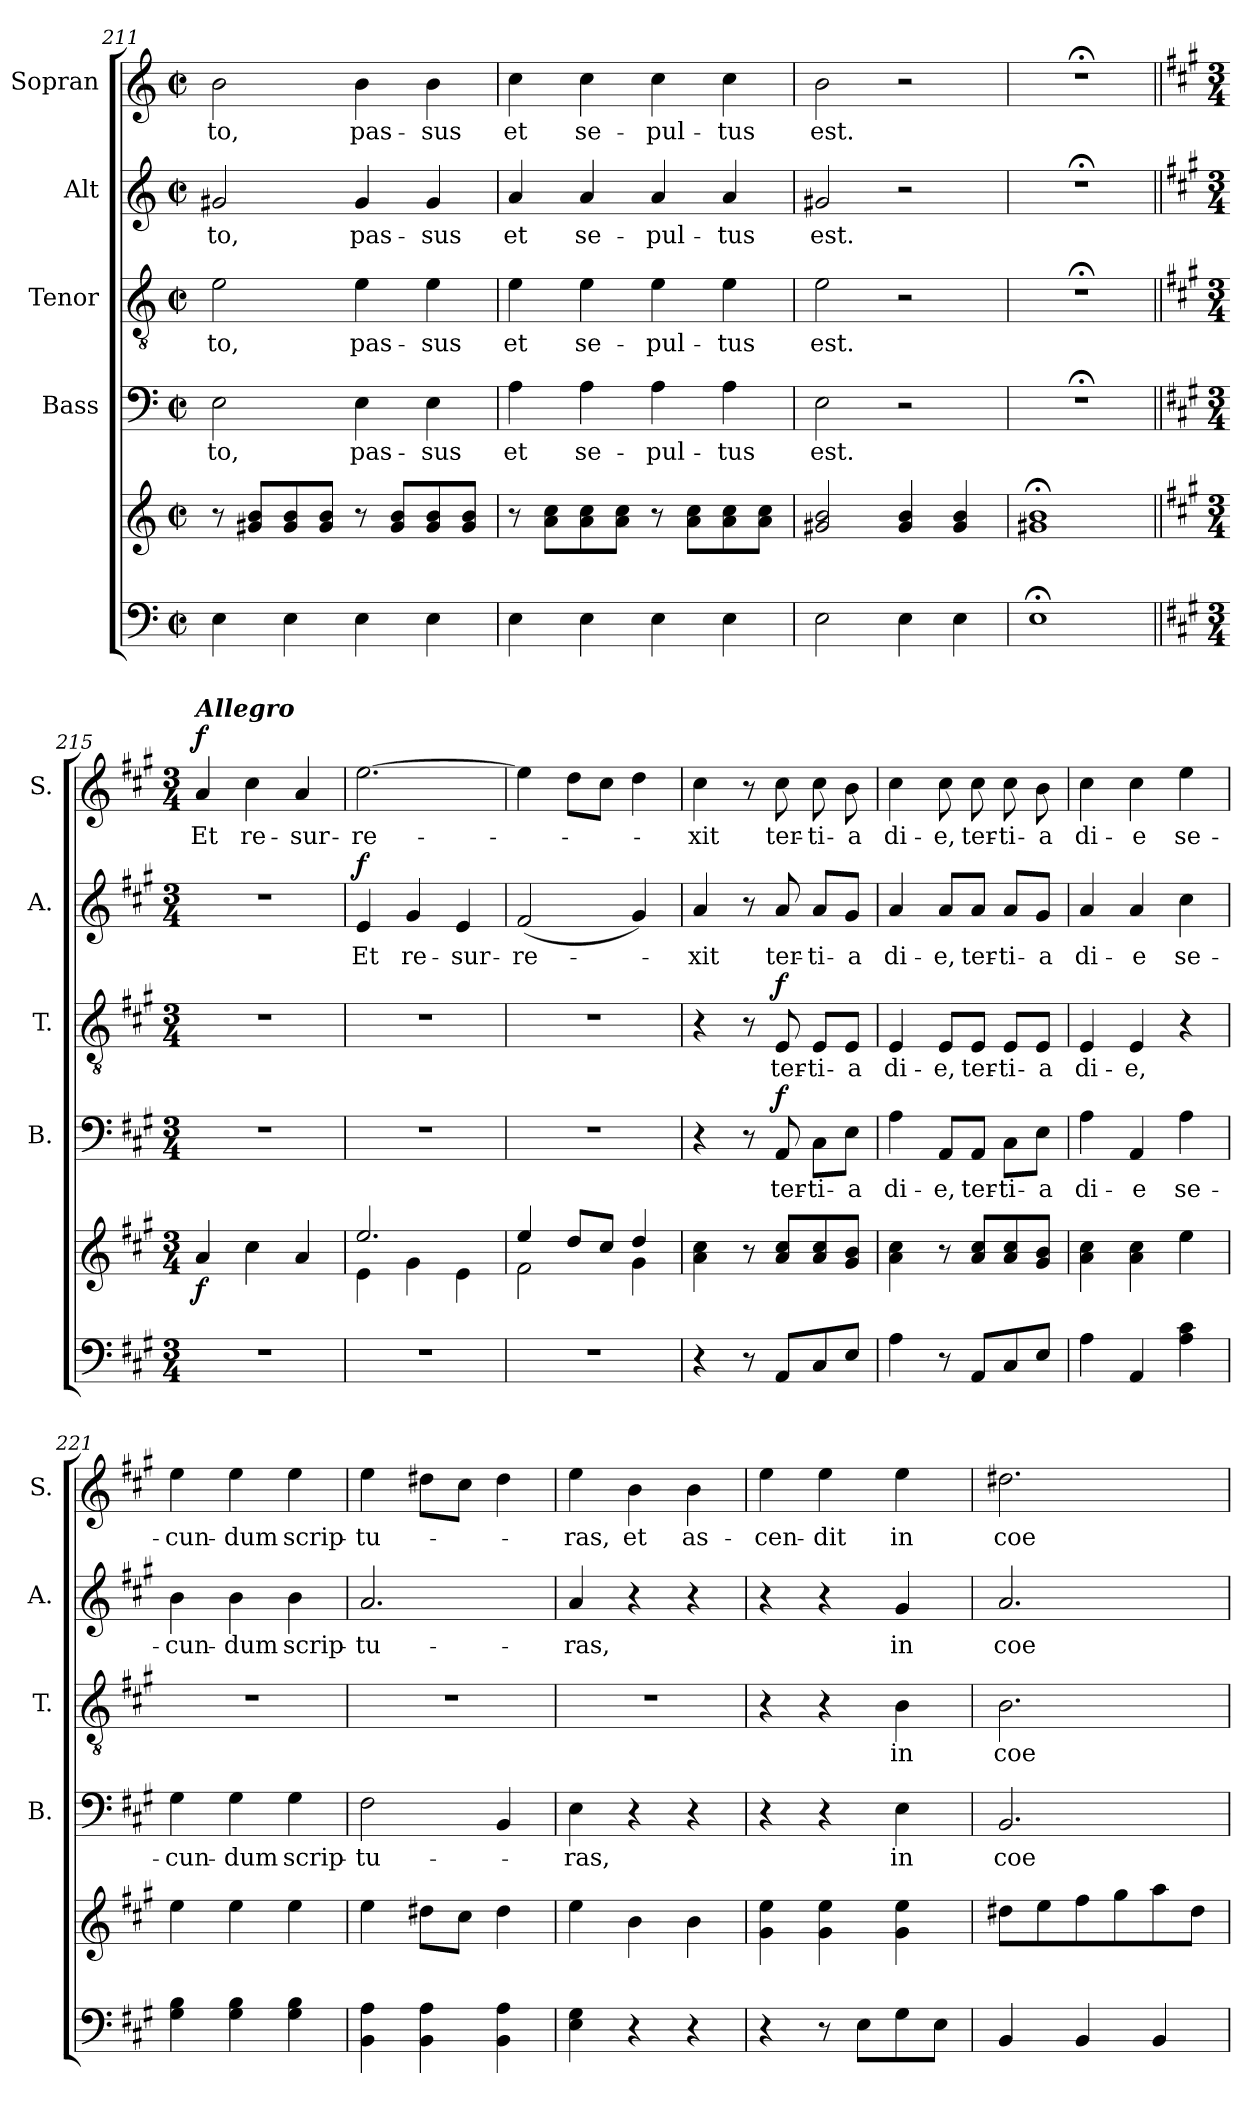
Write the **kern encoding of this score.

**kern	**kern	**dynam	**kern	**text	**dynam	**kern	**text	**dynam	**kern	**text	**dynam	**kern	**text	**dynam
*part5	*part5	*part5	*part4	*part4	*part4	*part3	*part3	*part3	*part2	*part2	*part2	*part1	*part1	*part1
*staff6	*staff5	*staff5/6	*staff4	*staff4	*staff4	*staff3	*staff3	*staff3	*staff2	*staff2	*staff2	*staff1	*staff1	*staff1
*	*	*	*I"Bass	*	*	*I"Tenor	*	*	*I"Alt	*	*	*I"Sopran	*	*
*	*	*	*I'B.	*	*	*I'T.	*	*	*I'A.	*	*	*I'S.	*	*
*clefF4	*clefG2	*	*clefF4	*	*	*clefGv2	*	*	*clefG2	*	*	*clefG2	*	*
*k[]	*k[]	*	*k[]	*	*	*k[]	*	*	*k[]	*	*	*k[]	*	*
*C:	*C:	*	*C:	*	*	*C:	*	*	*C:	*	*	*C:	*	*
*M2/2	*M2/2	*	*M2/2	*	*	*M2/2	*	*	*M2/2	*	*	*M2/2	*	*
*met(c|)	*met(c|)	*	*met(c|)	*	*	*met(c|)	*	*	*met(c|)	*	*	*met(c|)	*	*
=211	=211	=211	=211	=211	=211	=211	=211	=211	=211	=211	=211	=211	=211	=211
!	!	!	!	!LO:LY:b	!	!	!LO:LY:b	!	!	!LO:LY:b	!	!	!LO:LY:b	!
4E\	8r	.	2E\	-to,	.	2e\	-to,	.	2g#X/	-to,	.	2b\	-to,	.
.	8g#X/ 8b/L	.	.	.	.	.	.	.	.	.	.	.	.	.
4E\	8g#/ 8b/	.	.	.	.	.	.	.	.	.	.	.	.	.
.	8g#/ 8b/J	.	.	.	.	.	.	.	.	.	.	.	.	.
!	!	!	!	!LO:LY:b	!	!	!LO:LY:b	!	!	!LO:LY:b	!	!	!LO:LY:b	!
4E\	8r	.	4E\	pas-	.	4e\	pas-	.	4g#/	pas-	.	4b\	pas-	.
.	8g#/ 8b/L	.	.	.	.	.	.	.	.	.	.	.	.	.
!	!	!	!	!LO:LY:b	!	!	!LO:LY:b	!	!	!LO:LY:b	!	!	!LO:LY:b	!
4E\	8g#/ 8b/	.	4E\	-sus	.	4e\	-sus	.	4g#/	-sus	.	4b\	-sus	.
.	8g#/ 8b/J	.	.	.	.	.	.	.	.	.	.	.	.	.
=212	=212	=212	=212	=212	=212	=212	=212	=212	=212	=212	=212	=212	=212	=212
!	!	!	!	!LO:LY:b	!	!	!LO:LY:b	!	!	!LO:LY:b	!	!	!LO:LY:b	!
4E\	8r	.	4A\	et	.	4e\	et	.	4a/	et	.	4cc\	et	.
.	8a\ 8cc\L	.	.	.	.	.	.	.	.	.	.	.	.	.
!	!	!	!	!LO:LY:b	!	!	!LO:LY:b	!	!	!LO:LY:b	!	!	!LO:LY:b	!
4E\	8a\ 8cc\	.	4A\	se-	.	4e\	se-	.	4a/	se-	.	4cc\	se-	.
.	8a\ 8cc\J	.	.	.	.	.	.	.	.	.	.	.	.	.
!	!	!	!	!LO:LY:b	!	!	!LO:LY:b	!	!	!LO:LY:b	!	!	!LO:LY:b	!
4E\	8r	.	4A\	-pul-	.	4e\	-pul-	.	4a/	-pul-	.	4cc\	-pul-	.
.	8a\ 8cc\L	.	.	.	.	.	.	.	.	.	.	.	.	.
!	!	!	!	!LO:LY:b	!	!	!LO:LY:b	!	!	!LO:LY:b	!	!	!LO:LY:b	!
4E\	8a\ 8cc\	.	4A\	-tus	.	4e\	-tus	.	4a/	-tus	.	4cc\	-tus	.
.	8a\ 8cc\J	.	.	.	.	.	.	.	.	.	.	.	.	.
=213	=213	=213	=213	=213	=213	=213	=213	=213	=213	=213	=213	=213	=213	=213
!	!	!	!	!LO:LY:b	!	!	!LO:LY:b	!	!	!LO:LY:b	!	!	!LO:LY:b	!
2E\	2g#X/ 2b/	.	2E\	est.	.	2e\	est.	.	2g#X/	est.	.	2b\	est.	.
4E\	4g#/ 4b/	.	2r	.	.	2r	.	.	2r	.	.	2r	.	.
4E\	4g#/ 4b/	.	.	.	.	.	.	.	.	.	.	.	.	.
=214	=214	=214	=214	=214	=214	=214	=214	=214	=214	=214	=214	=214	=214	=214
1E;<	1g#X;< 1b;<	.	1r;<	.	.	1r;<	.	.	1r;<	.	.	1r;<	.	.
!!LO:PB:g=z
=215||	=215||	=215||	=215||	=215||	=215||	=215||	=215||	=215||	=215||	=215||	=215||	=215||	=215||	=215||
*k[f#c#g#]	*k[f#c#g#]	*	*k[f#c#g#]	*	*	*k[f#c#g#]	*	*	*k[f#c#g#]	*	*	*k[f#c#g#]	*	*
*A:	*A:	*	*A:	*	*	*A:	*	*	*A:	*	*	*A:	*	*
*M3/4	*M3/4	*	*M3/4	*	*	*M3/4	*	*	*M3/4	*	*	*M3/4	*	*
!	!	!	!	!	!	!	!	!	!	!	!	!LO:TX:a:Bi:t=Allegro	!	!
!	!	!LO:DY:b	!	!	!	!	!	!	!	!	!	!	!LO:LY:b	!LO:DY:a
2.r	4a/	f	2.r	.	.	2.r	.	.	2.r	.	.	4a/	Et	f
!	!	!	!	!	!	!	!	!	!	!	!	!	!LO:LY:b	!
.	4cc#\	.	.	.	.	.	.	.	.	.	.	4cc#\	re-	.
!	!	!	!	!	!	!	!	!	!	!	!	!	!LO:LY:b	!
.	4a/	.	.	.	.	.	.	.	.	.	.	4a/	-sur-	.
=216	=216	=216	=216	=216	=216	=216	=216	=216	=216	=216	=216	=216	=216	=216
*	*^	*	*	*	*	*	*	*	*	*	*	*	*	*
!	!	!	!	!	!	!	!	!	!	!	!LO:LY:b	!LO:DY:a	!	!LO:LY:b	!
2.r	2.ee/	4e\	.	2.r	.	.	2.r	.	.	4e/	Et	f	[2.ee\	-re-	.
!	!	!	!	!	!	!	!	!	!	!	!LO:LY:b	!	!	!	!
.	.	4g#\	.	.	.	.	.	.	.	4g#/	re-	.	.	.	.
!	!	!	!	!	!	!	!	!	!	!	!LO:LY:b	!	!	!	!
.	.	4e\	.	.	.	.	.	.	.	4e/	-sur-	.	.	.	.
=217	=217	=217	=217	=217	=217	=217	=217	=217	=217	=217	=217	=217	=217	=217	=217
!	!	!	!	!	!	!	!	!	!	!	!LO:LY:b	!	!	!	!
2.r	4ee/	2f#\	.	2.r	.	.	2.r	.	.	(<2f#/	-re-	.	4ee\]	.	.
.	8dd/L	.	.	.	.	.	.	.	.	.	.	.	8dd\L	.	.
.	8cc#/J	.	.	.	.	.	.	.	.	.	.	.	8cc#\J	.	.
.	4dd/	4g#\	.	.	.	.	.	.	.	4g#/)	.	.	4dd\	.	.
=218	=218	=218	=218	=218	=218	=218	=218	=218	=218	=218	=218	=218	=218	=218	=218
!	!	!	!	!	!	!	!	!	!	!	!LO:LY:b	!	!	!LO:LY:b	!
*	*v	*v	*	*	*	*	*	*	*	*	*	*	*	*	*
4r	4a\ 4cc#\	.	4r	.	.	4r	.	.	4a/	-xit	.	4cc#\	-xit	.
8r	8r	.	8r	.	.	8r	.	.	8r	.	.	8r	.	.
!	!	!	!	!LO:LY:b	!LO:DY:a	!	!LO:LY:b	!LO:DY:a	!	!LO:LY:b	!	!	!LO:LY:b	!
8AA/L	8a/ 8cc#/L	.	8AA/	ter-	f	8E/	ter-	f	8a/	ter-	.	8cc#\	ter-	.
!	!	!	!	!LO:LY:b	!	!	!LO:LY:b	!	!	!LO:LY:b	!	!	!LO:LY:b	!
8C#/	8a/ 8cc#/	.	8C#\L	-ti-	.	8E/L	-ti-	.	8a/L	-ti-	.	8cc#\	-ti-	.
!	!	!	!	!LO:LY:b	!	!	!LO:LY:b	!	!	!LO:LY:b	!	!	!LO:LY:b	!
8E/J	8g#/ 8b/J	.	8E\J	-a	.	8E/J	-a	.	8g#/J	-a	.	8b\	-a	.
=219	=219	=219	=219	=219	=219	=219	=219	=219	=219	=219	=219	=219	=219	=219
!	!	!	!	!LO:LY:b	!	!	!LO:LY:b	!	!	!LO:LY:b	!	!	!LO:LY:b	!
4A\	4a\ 4cc#\	.	4A\	di-	.	4E/	di-	.	4a/	di-	.	4cc#\	di-	.
!	!	!	!	!LO:LY:b	!	!	!LO:LY:b	!	!	!LO:LY:b	!	!	!LO:LY:b	!
8r	8r	.	8AA/L	-e,	.	8E/L	-e,	.	8a/L	-e,	.	8cc#\	-e,	.
!	!	!	!	!LO:LY:b	!	!	!LO:LY:b	!	!	!LO:LY:b	!	!	!LO:LY:b	!
8AA/L	8a/ 8cc#/L	.	8AA/J	ter-	.	8E/J	ter-	.	8a/J	ter-	.	8cc#\	ter-	.
!	!	!	!	!LO:LY:b	!	!	!LO:LY:b	!	!	!LO:LY:b	!	!	!LO:LY:b	!
8C#/	8a/ 8cc#/	.	8C#\L	-ti-	.	8E/L	-ti-	.	8a/L	-ti-	.	8cc#\	-ti-	.
!	!	!	!	!LO:LY:b	!	!	!LO:LY:b	!	!	!LO:LY:b	!	!	!LO:LY:b	!
8E/J	8g#/ 8b/J	.	8E\J	-a	.	8E/J	-a	.	8g#/J	-a	.	8b\	-a	.
=220	=220	=220	=220	=220	=220	=220	=220	=220	=220	=220	=220	=220	=220	=220
!	!	!	!	!LO:LY:b	!	!	!LO:LY:b	!	!	!LO:LY:b	!	!	!LO:LY:b	!
4A\	4a\ 4cc#\	.	4A\	di-	.	4E/	di-	.	4a/	di-	.	4cc#\	di-	.
!	!	!	!	!LO:LY:b	!	!	!LO:LY:b	!	!	!LO:LY:b	!	!	!LO:LY:b	!
4AA/	4a\ 4cc#\	.	4AA/	-e	.	4E/	-e,	.	4a/	-e	.	4cc#\	-e	.
!	!	!	!	!LO:LY:b	!	!	!	!	!	!LO:LY:b	!	!	!LO:LY:b	!
4A\ 4c#\	4ee\	.	4A\	se-	.	4r	.	.	4cc#\	se-	.	4ee\	se-	.
!!LO:LB:g=z
=221	=221	=221	=221	=221	=221	=221	=221	=221	=221	=221	=221	=221	=221	=221
!	!	!	!	!LO:LY:b	!	!	!	!	!	!LO:LY:b	!	!	!LO:LY:b	!
4G#\ 4B\	4ee\	.	4G#\	-cun-	.	2.r	.	.	4b\	-cun-	.	4ee\	-cun-	.
!	!	!	!	!LO:LY:b	!	!	!	!	!	!LO:LY:b	!	!	!LO:LY:b	!
4G#\ 4B\	4ee\	.	4G#\	-dum	.	.	.	.	4b\	-dum	.	4ee\	-dum	.
!	!	!	!	!LO:LY:b	!	!	!	!	!	!LO:LY:b	!	!	!LO:LY:b	!
4G#\ 4B\	4ee\	.	4G#\	scrip-	.	.	.	.	4b\	scrip-	.	4ee\	scrip-	.
=222	=222	=222	=222	=222	=222	=222	=222	=222	=222	=222	=222	=222	=222	=222
!	!	!	!	!LO:LY:b	!	!	!	!	!	!LO:LY:b	!	!	!LO:LY:b	!
4BB\ 4A\	4ee\	.	2F#\	-tu-	.	2.r	.	.	2.a/	-tu-	.	4ee\	-tu-	.
4BB\ 4A\	8dd#X\L	.	.	.	.	.	.	.	.	.	.	8dd#X\L	.	.
.	8cc#\J	.	.	.	.	.	.	.	.	.	.	8cc#\J	.	.
4BB\ 4A\	4dd#\	.	4BB/	.	.	.	.	.	.	.	.	4dd#\	.	.
=223	=223	=223	=223	=223	=223	=223	=223	=223	=223	=223	=223	=223	=223	=223
!	!	!	!	!LO:LY:b	!	!	!	!	!	!LO:LY:b	!	!	!LO:LY:b	!
4E\ 4G#\	4ee\	.	4E\	-ras,	.	2.r	.	.	4a/	-ras,	.	4ee\	-ras,	.
!	!	!	!	!	!	!	!	!	!	!	!	!	!LO:LY:b	!
4r	4b\	.	4r	.	.	.	.	.	4r	.	.	4b\	et	.
!	!	!	!	!	!	!	!	!	!	!	!	!	!LO:LY:b	!
4r	4b\	.	4r	.	.	.	.	.	4r	.	.	4b\	as-	.
=224	=224	=224	=224	=224	=224	=224	=224	=224	=224	=224	=224	=224	=224	=224
!	!	!	!	!	!	!	!	!	!	!	!	!	!LO:LY:b	!
4r	4g#\ 4ee\	.	4r	.	.	4r	.	.	4r	.	.	4ee\	-cen-	.
!	!	!	!	!	!	!	!	!	!	!	!	!	!LO:LY:b	!
8r	4g#\ 4ee\	.	4r	.	.	4r	.	.	4r	.	.	4ee\	-dit	.
8E\L	.	.	.	.	.	.	.	.	.	.	.	.	.	.
!	!	!	!	!LO:LY:b	!	!	!LO:LY:b	!	!	!LO:LY:b	!	!	!LO:LY:b	!
8G#\	4g#\ 4ee\	.	4E\	in	.	4B\	in	.	4g#/	in	.	4ee\	in	.
8E\J	.	.	.	.	.	.	.	.	.	.	.	.	.	.
=225	=225	=225	=225	=225	=225	=225	=225	=225	=225	=225	=225	=225	=225	=225
!	!	!	!	!LO:LY:b	!	!	!LO:LY:b	!	!	!LO:LY:b	!	!	!LO:LY:b	!
4BB/	8dd#X\L	.	2.BB/	coe-	.	2.B\	coe-	.	2.a/	coe-	.	2.dd#X\	coe-	.
.	8ee\	.	.	.	.	.	.	.	.	.	.	.	.	.
4BB/	8ff#\	.	.	.	.	.	.	.	.	.	.	.	.	.
.	8gg#\	.	.	.	.	.	.	.	.	.	.	.	.	.
4BB/	8aa\	.	.	.	.	.	.	.	.	.	.	.	.	.
.	8dd#\J	.	.	.	.	.	.	.	.	.	.	.	.	.
=	=	=	=	=	=	=	=	=	=	=	=	=	=	=
*-	*-	*-	*-	*-	*-	*-	*-	*-	*-	*-	*-	*-	*-	*-
